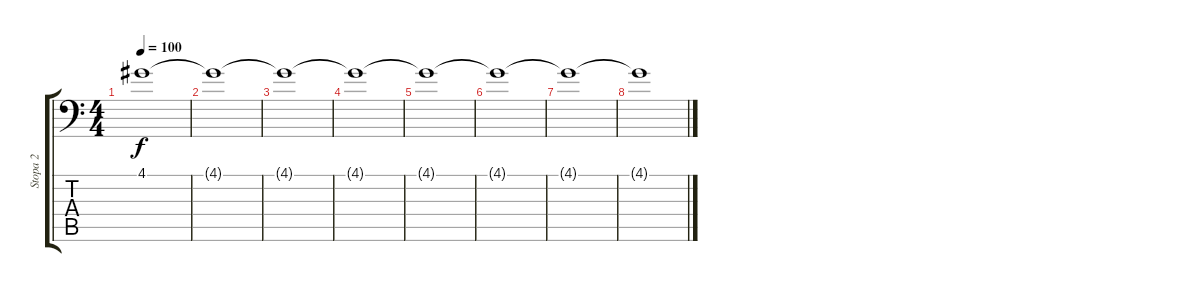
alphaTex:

\track ("Stopa 2" "Stopa 2") {instrument seashore}
\staff {score tabs}
\tuning (E4 B3 G3 D3 A2 E1) {hide}
\ts (4 4)
\tempo 100
\clef f4
\ks c
4.1{t}.1{dy f} |
4.1{t}.1 |
4.1{t}.1 |
4.1{t}.1 |
4.1{t}.1 |
4.1{t}.1 |
4.1{t}.1 |
4.1{t}.1
